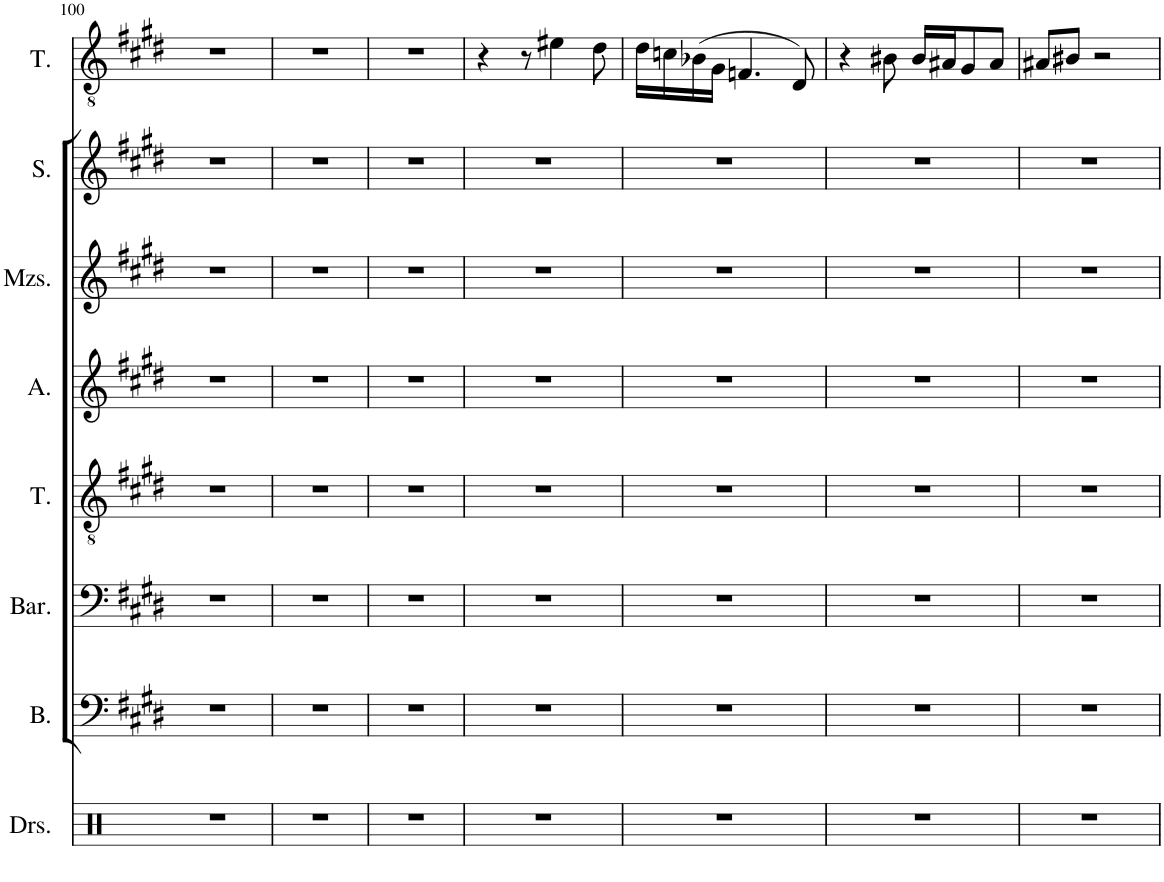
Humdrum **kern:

**kern	**kern	**kern	**kern	**kern	**kern	**kern	**kern
*part8	*part7	*part6	*part5	*part4	*part3	*part2	*part1
*staff8	*staff7	*staff6	*staff5	*staff4	*staff3	*staff2	*staff1
*I"Drumset	*I"Bass	*I"Baritone	*I"Tenor	*I"Alto	*I"Mezzo-soprano	*I"Soprano	*I"Tenor
*I'Drs.	*I'B.	*I'Bar.	*I'T.	*I'A.	*I'Mzs.	*I'S.	*I'T.
!!LO:PB:g=z
*clefX	*clefF4	*clefF4	*clefGv2	*clefG2	*clefG2	*clefG2	*clefGv2
*k[]	*k[f#c#g#d#]	*k[f#c#g#d#]	*k[f#c#g#d#]	*k[f#c#g#d#]	*k[f#c#g#d#]	*k[f#c#g#d#]	*k[f#c#g#d#]
*M6/8	*M6/8	*M6/8	*M6/8	*M6/8	*M6/8	*M6/8	*M6/8
=100	=100	=100	=100	=100	=100	=100	=100
2.r	2.r	2.r	2.r	2.r	2.r	2.r	2.r
=101	=101	=101	=101	=101	=101	=101	=101
2.r	2.r	2.r	2.r	2.r	2.r	2.r	2.r
=102	=102	=102	=102	=102	=102	=102	=102
2.r	2.r	2.r	2.r	2.r	2.r	2.r	2.r
=103	=103	=103	=103	=103	=103	=103	=103
2.r	2.r	2.r	2.r	2.r	2.r	2.r	4r
.	.	.	.	.	.	.	8r
.	.	.	.	.	.	.	4e#X\
.	.	.	.	.	.	.	8d#\
=104	=104	=104	=104	=104	=104	=104	=104
2.r	2.r	2.r	2.r	2.r	2.r	2.r	16d#\LL
.	.	.	.	.	.	.	16cn\
.	.	.	.	.	.	.	(16B-X\
.	.	.	.	.	.	.	16G#\JJ
.	.	.	.	.	.	.	4.Fn/
.	.	.	.	.	.	.	8D#/)
=105	=105	=105	=105	=105	=105	=105	=105
2.r	2.r	2.r	2.r	2.r	2.r	2.r	4r
.	.	.	.	.	.	.	8B#X\
.	.	.	.	.	.	.	16B#/LL
.	.	.	.	.	.	.	16A#X/J
.	.	.	.	.	.	.	8G#/
.	.	.	.	.	.	.	8A#/J
=106	=106	=106	=106	=106	=106	=106	=106
2.r	2.r	2.r	2.r	2.r	2.r	2.r	8A#X/L
.	.	.	.	.	.	.	8B#X/J
.	.	.	.	.	.	.	2r
=	=	=	=	=	=	=	=
*-	*-	*-	*-	*-	*-	*-	*-
